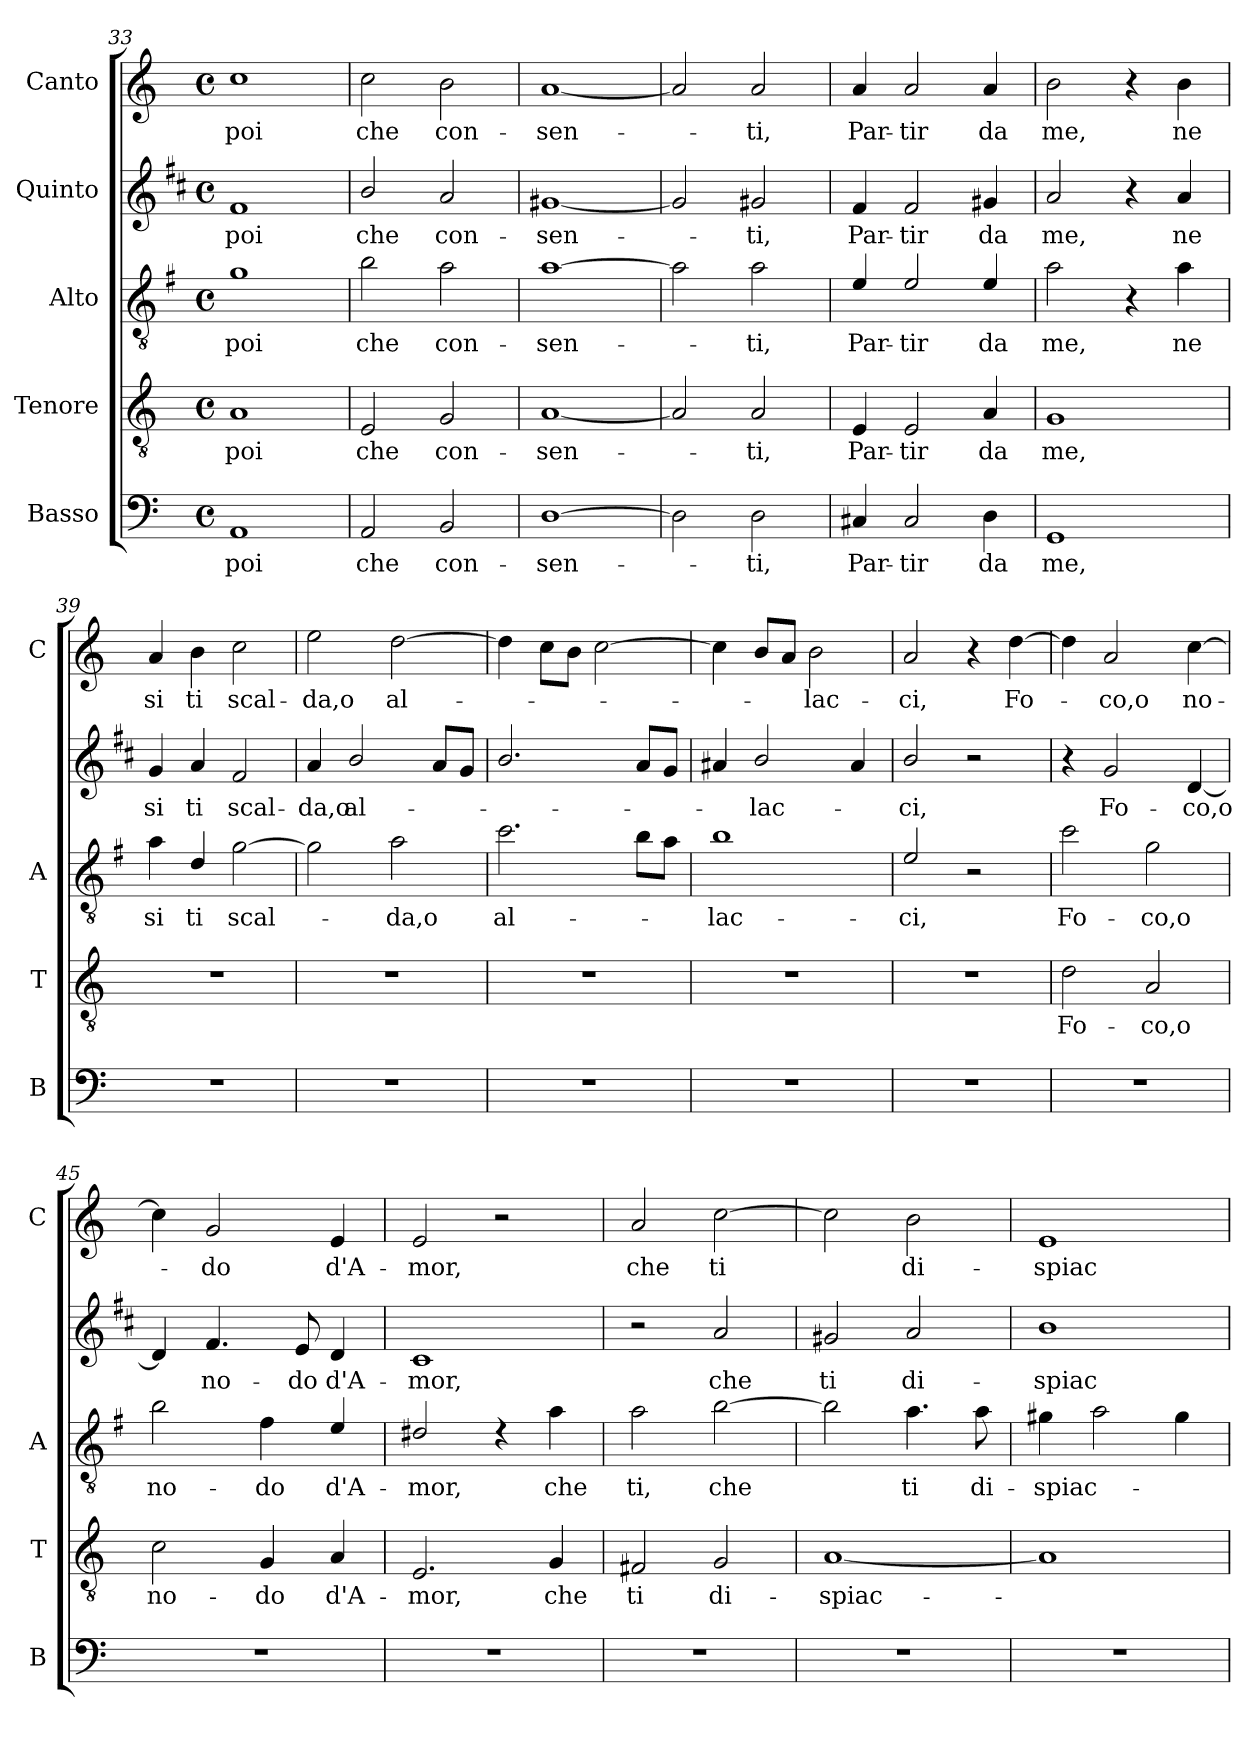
**kern	**text	**kern	**text	**kern	**text	**kern	**text	**kern	**text
*part5	*part5	*part4	*part4	*part3	*part3	*part2	*part2	*part1	*part1
*staff5	*staff5	*staff4	*staff4	*staff3	*staff3	*staff2	*staff2	*staff1	*staff1
*I"Basso	*	*I"Tenore	*	*I"Alto	*	*I"Quinto	*	*I"Canto	*
*I'B	*	*I'T	*	*I'A	*	*	*	*I'C	*
*clefF4	*	*clefGv2	*	*clefGv2	*	*clefG2	*	*clefG2	*
*	*	*	*	*ITrd4c7	*	*ITrd1c2	*	*	*
*k[]	*	*k[]	*	*k[]	*	*k[]	*	*k[]	*
*C:	*	*C:	*	*C:	*	*C:	*	*C:	*
*M4/4	*	*M4/4	*	*M4/4	*	*M4/4	*	*M4/4	*
*met(c)	*	*met(c)	*	*met(c)	*	*met(c)	*	*met(c)	*
=33	=33	=33	=33	=33	=33	=33	=33	=33	=33
!	!LO:LY:b	!	!LO:LY:b	!	!LO:LY:b	!	!LO:LY:b	!	!LO:LY:b
1AA	poi	1A	poi	1c	poi	1e	poi	1cc	poi
!!LO:LB:g=z
=34	=34	=34	=34	=34	=34	=34	=34	=34	=34
!	!LO:LY:b	!	!LO:LY:b	!	!LO:LY:b	!	!LO:LY:b	!	!LO:LY:b
2AA/	che	2E/	che	2e\	che	2a/	che	2cc\	che
!	!LO:LY:b	!	!LO:LY:b	!	!LO:LY:b	!	!LO:LY:b	!	!LO:LY:b
2BB/	con-	2G/	con-	2d\	con-	2g/	con-	2b\	con-
=35	=35	=35	=35	=35	=35	=35	=35	=35	=35
!	!LO:LY:b	!	!LO:LY:b	!	!LO:LY:b	!	!LO:LY:b	!	!LO:LY:b
[1D	-sen-	[1A	-sen-	[1d	-sen-	[1f#X	-sen-	[1a	-sen-
=36	=36	=36	=36	=36	=36	=36	=36	=36	=36
2D\]	.	2A/]	.	2d\]	.	2f#/]	.	2a/]	.
!	!LO:LY:b	!	!LO:LY:b	!	!LO:LY:b	!	!LO:LY:b	!	!LO:LY:b
2D\	-ti,	2A/	-ti,	2d\	-ti,	2f#X/	-ti,	2a/	-ti,
=37	=37	=37	=37	=37	=37	=37	=37	=37	=37
!	!LO:LY:b	!	!LO:LY:b	!	!LO:LY:b	!	!LO:LY:b	!	!LO:LY:b
4C#X/	Par-	4E/	Par-	4A/	Par-	4e/	Par-	4a/	Par-
!	!LO:LY:b	!	!LO:LY:b	!	!LO:LY:b	!	!LO:LY:b	!	!LO:LY:b
2C#/	-tir	2E/	-tir	2A/	-tir	2e/	-tir	2a/	-tir
!	!LO:LY:b	!	!LO:LY:b	!	!LO:LY:b	!	!LO:LY:b	!	!LO:LY:b
4D\	da	4A/	da	4A/	da	4f#X/	da	4a/	da
=38	=38	=38	=38	=38	=38	=38	=38	=38	=38
!	!LO:LY:b	!	!LO:LY:b	!	!LO:LY:b	!	!LO:LY:b	!	!LO:LY:b
1GG	me,	1G	me,	2d\	me,	2g/	me,	2b\	me,
.	.	.	.	4r	.	4r	.	4r	.
!	!	!	!	!	!LO:LY:b	!	!LO:LY:b	!	!LO:LY:b
.	.	.	.	4d\	ne	4g/	ne	4b\	ne
=39	=39	=39	=39	=39	=39	=39	=39	=39	=39
!	!	!	!	!	!LO:LY:b	!	!LO:LY:b	!	!LO:LY:b
1r	.	1r	.	4d\	si	4f/	si	4a/	si
!	!	!	!	!	!LO:LY:b	!	!LO:LY:b	!	!LO:LY:b
.	.	.	.	4G/	ti	4g/	ti	4b\	ti
!	!	!	!	!	!LO:LY:b	!	!LO:LY:b	!	!LO:LY:b
.	.	.	.	[2c\	scal-	2e/	scal-	2cc\	scal-
=40	=40	=40	=40	=40	=40	=40	=40	=40	=40
!	!	!	!	!	!	!	!LO:LY:b	!	!LO:LY:b
1r	.	1r	.	2c\]	.	4g/	-da,o	2ee\	-da,o
!	!	!	!	!	!	!	!LO:LY:b	!	!
.	.	.	.	.	.	2a/	al-	.	.
!	!	!	!	!	!LO:LY:b	!	!	!	!LO:LY:b
.	.	.	.	2d\	-da,o	.	.	[2dd\	al-
.	.	.	.	.	.	8g/L	.	.	.
.	.	.	.	.	.	8f/J	.	.	.
=41	=41	=41	=41	=41	=41	=41	=41	=41	=41
!	!	!	!	!	!LO:LY:b	!	!	!	!
1r	.	1r	.	2.f\	al-	2.a/	.	4dd\]	.
.	.	.	.	.	.	.	.	8cc\L	.
.	.	.	.	.	.	.	.	8b\J	.
.	.	.	.	.	.	.	.	[2cc\	.
.	.	.	.	8e\L	.	8g/L	.	.	.
.	.	.	.	8d\J	.	8f/J	.	.	.
=42	=42	=42	=42	=42	=42	=42	=42	=42	=42
!	!	!	!	!	!LO:LY:b	!	!	!	!
1r	.	1r	.	1e	-lac-	4g#X/	.	4cc\]	.
!	!	!	!	!	!	!	!LO:LY:b	!	!
.	.	.	.	.	.	2a/	-lac-	8b/L	.
.	.	.	.	.	.	.	.	8a/J	.
!	!	!	!	!	!	!	!	!	!LO:LY:b
.	.	.	.	.	.	.	.	2b\	-lac-
.	.	.	.	.	.	4g#/	.	.	.
!!LO:LB:g=z
=43	=43	=43	=43	=43	=43	=43	=43	=43	=43
!	!	!	!	!	!LO:LY:b	!	!LO:LY:b	!	!LO:LY:b
1r	.	1r	.	2A/	-ci,	2a/	-ci,	2a/	-ci,
.	.	.	.	2r	.	2r	.	4r	.
!	!	!	!	!	!	!	!	!	!LO:LY:b
.	.	.	.	.	.	.	.	[4dd\	Fo-
=44	=44	=44	=44	=44	=44	=44	=44	=44	=44
!	!	!	!LO:LY:b	!	!LO:LY:b	!	!	!	!
1r	.	2d\	Fo-	2f\	Fo-	4r	.	4dd\]	.
!	!	!	!	!	!	!	!LO:LY:b	!	!LO:LY:b
.	.	.	.	.	.	2f/	Fo-	2a/	-co,o
!	!	!	!LO:LY:b	!	!LO:LY:b	!	!	!	!
.	.	2A/	-co,o	2c\	-co,o	.	.	.	.
!	!	!	!	!	!	!	!LO:LY:b	!	!LO:LY:b
.	.	.	.	.	.	[4c/	-co,o	[4cc\	no-
=45	=45	=45	=45	=45	=45	=45	=45	=45	=45
!	!	!	!LO:LY:b	!	!LO:LY:b	!	!	!	!
1r	.	2c\	no-	2e\	no-	4c/]	.	4cc\]	.
!	!	!	!	!	!	!	!LO:LY:b	!	!LO:LY:b
.	.	.	.	.	.	4.e/	no-	2g/	-do
!	!	!	!LO:LY:b	!	!LO:LY:b	!	!	!	!
.	.	4G/	-do	4B\	-do	.	.	.	.
!	!	!	!	!	!	!	!LO:LY:b	!	!
.	.	.	.	.	.	8d/	-do	.	.
!	!	!	!LO:LY:b	!	!LO:LY:b	!	!LO:LY:b	!	!LO:LY:b
.	.	4A/	d'A-	4A/	d'A-	4c/	d'A-	4e/	d'A-
=46	=46	=46	=46	=46	=46	=46	=46	=46	=46
!	!	!	!LO:LY:b	!	!LO:LY:b	!	!LO:LY:b	!	!LO:LY:b
1r	.	2.E/	-mor,	2G#X/	-mor,	1B	-mor,	2e/	-mor,
.	.	.	.	4rc	.	.	.	2r	.
!	!	!	!LO:LY:b	!	!LO:LY:b	!	!	!	!
.	.	4G/	che	4d\	che	.	.	.	.
=47	=47	=47	=47	=47	=47	=47	=47	=47	=47
!	!	!	!LO:LY:b	!	!LO:LY:b	!	!	!	!LO:LY:b
1r	.	2F#X/	ti	2d\	ti,	2r	.	2a/	che
!	!	!	!LO:LY:b	!	!LO:LY:b	!	!LO:LY:b	!	!LO:LY:b
.	.	2G/	di-	[2e\	che	2g/	che	[2cc\	ti
=48	=48	=48	=48	=48	=48	=48	=48	=48	=48
!	!	!	!LO:LY:b	!	!	!	!LO:LY:b	!	!
1r	.	[1A	-spiac-	2e\]	.	2f#X/	ti	2cc\]	.
!	!	!	!	!	!LO:LY:b	!	!LO:LY:b	!	!LO:LY:b
.	.	.	.	4.d\	ti	2g/	di-	2b\	di-
!	!	!	!	!	!LO:LY:b	!	!	!	!
.	.	.	.	8d\	di-	.	.	.	.
=49	=49	=49	=49	=49	=49	=49	=49	=49	=49
!	!	!	!	!	!LO:LY:b	!	!LO:LY:b	!	!LO:LY:b
1r	.	1A]	.	4c#X\	-spiac-	1a	-spiac-	1e	-spiac-
.	.	.	.	2d\	.	.	.	.	.
.	.	.	.	4c#\	.	.	.	.	.
=	=	=	=	=	=	=	=	=	=
*-	*-	*-	*-	*-	*-	*-	*-	*-	*-
